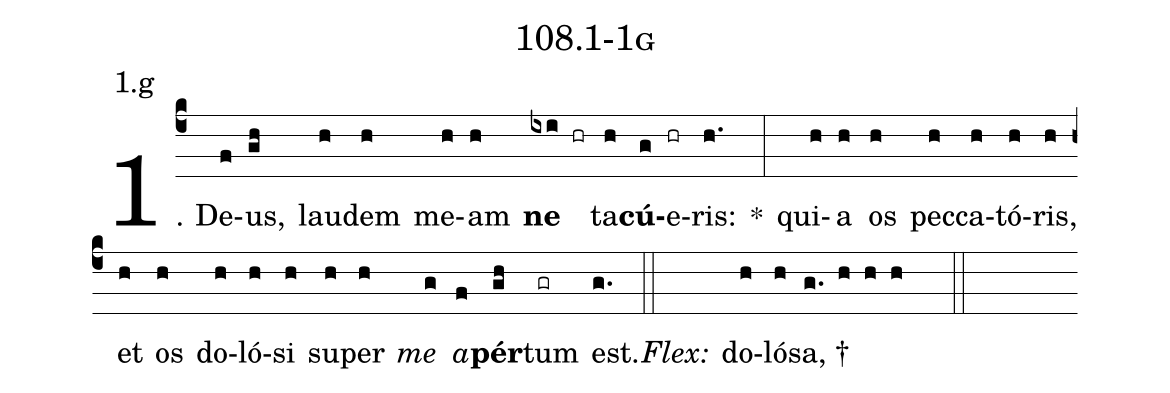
name: 108.1-1g;
annotation: 1.g;
%%
(c4)1. De(f)us,(gh) lau(h)dem(h) me(h)am(h) <b>ne</b>(ixi hr) ta(h)<b>cú</b>(g)e(hr)ris:(h.) *(:) qui(h)a(h) os(h) pec(h)ca(h)tó(h)ris,(h) et(h) os(h) do(h)ló(h)si(h) su(h)per(h) <i>me</i>(g) <i>a</i>(f)<b>pér</b>(gh)tum(gr) est.(g.) (::)
<i>Flex:</i>()  do(h)ló(h)sa, †(g. h h h  ::)
